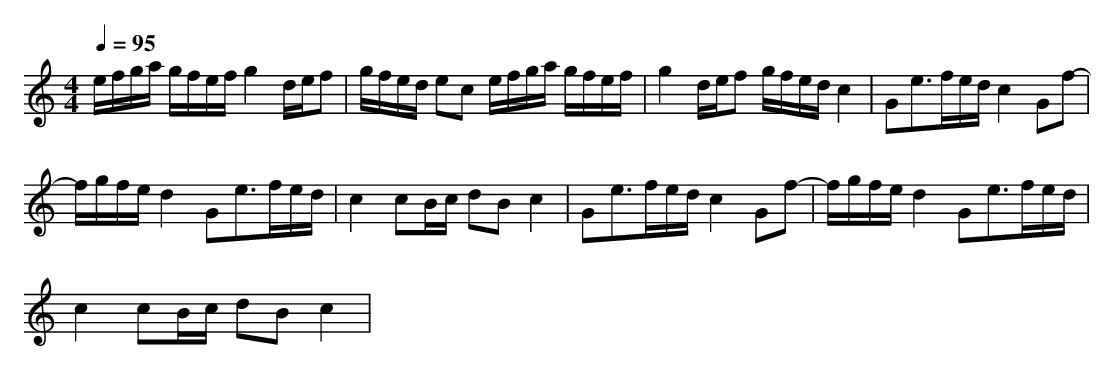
X:1
T:
M: 4/4
L: 1/8
Q:1/4=95
K:C % 0 sharps
e/2f/2g/2a/2 g/2f/2e/2f/2 g2 d/2e/2f|g/2f/2e/2d/2 ec e/2f/2g/2a/2 g/2f/2e/2f/2|g2 d/2e/2f g/2f/2e/2d/2 c2|Ge3/2f/2e/2d/2 c2 Gf-|
f/2g/2f/2e/2 d2 Ge3/2f/2e/2d/2|c2 cB/2c/2 dB c2|Ge3/2f/2e/2d/2 c2 Gf-|f/2g/2f/2e/2 d2 Ge3/2f/2e/2d/2|
c2 cB/2c/2 dB c2|
